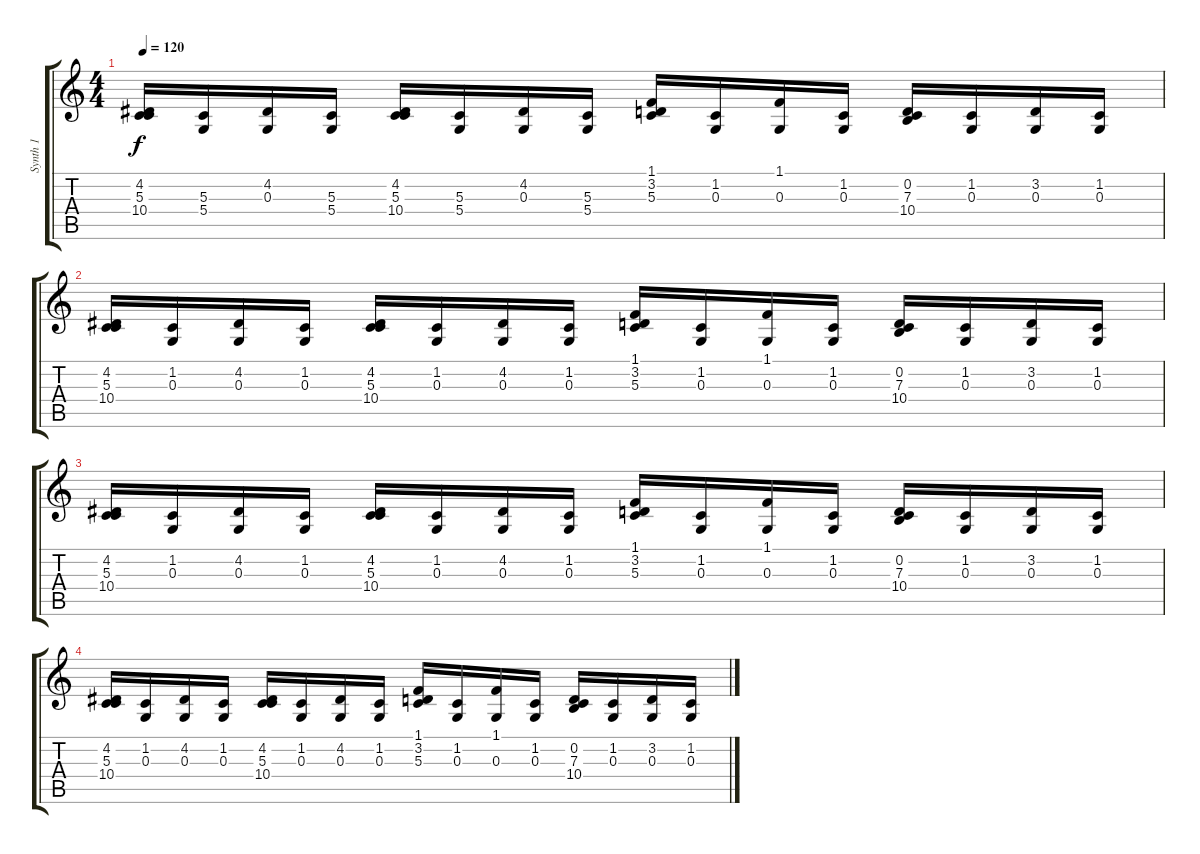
\track ("Synth 1" "Synth 1") {instrument churchorgan}
\staff {score tabs}
\tuning (E4 B3 G3 D3 A2 E2) {hide}
\ts (4 4)
\tempo 120
\clef g2
\ks c
(4.2 5.3 10.4).16{dy f} (5.3 5.4).16 (4.2 0.3).16 (5.3 5.4).16 (4.2 5.3 10.4).16 (5.3 5.4).16 (4.2 0.3).16 (5.3 5.4).16 (1.1 3.2 5.3).16 (1.2 0.3).16 (1.1 0.3).16 (1.2 0.3).16 (0.2 7.3 10.4).16 (1.2 0.3).16 (3.2 0.3).16 (1.2 0.3).16 |
(4.2 5.3 10.4).16 (1.2 0.3).16 (4.2 0.3).16 (1.2 0.3).16 (4.2 5.3 10.4).16 (1.2 0.3).16 (4.2 0.3).16 (1.2 0.3).16 (1.1 3.2 5.3).16 (1.2 0.3).16 (1.1 0.3).16 (1.2 0.3).16 (0.2 7.3 10.4).16 (1.2 0.3).16 (3.2 0.3).16 (1.2 0.3).16 |
(4.2 5.3 10.4).16 (1.2 0.3).16 (4.2 0.3).16 (1.2 0.3).16 (4.2 5.3 10.4).16 (1.2 0.3).16 (4.2 0.3).16 (1.2 0.3).16 (1.1 3.2 5.3).16 (1.2 0.3).16 (1.1 0.3).16 (1.2 0.3).16 (0.2 7.3 10.4).16 (1.2 0.3).16 (3.2 0.3).16 (1.2 0.3).16 |
(4.2 5.3 10.4).16 (1.2 0.3).16 (4.2 0.3).16 (1.2 0.3).16 (4.2 5.3 10.4).16 (1.2 0.3).16 (4.2 0.3).16 (1.2 0.3).16 (1.1 3.2 5.3).16 (1.2 0.3).16 (1.1 0.3).16 (1.2 0.3).16 (0.2 7.3 10.4).16 (1.2 0.3).16 (3.2 0.3).16 (1.2 0.3).16
